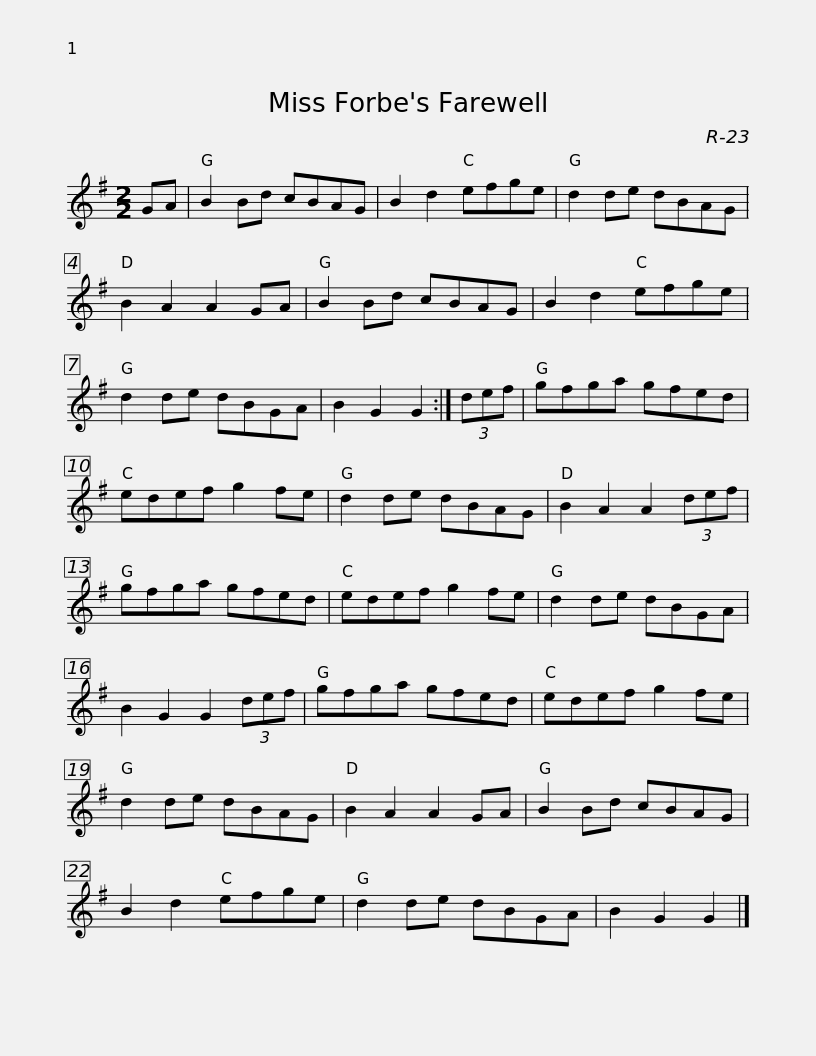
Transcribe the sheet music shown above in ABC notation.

X:1
L:1/8
M:2/2
I:linebreak $
K:G
V:1 treble
V:1
 GA | B2 Bd cBAG | B2 d2 efge | d2 de dBAG | B2 A2 A2 GA | %5
 B2 Bd cBAG | B2 d2 efge |$ d2 de dBGA | B2 G2 G2 :| (3def | %10
 gfga gfed | edef g2 fe | d2 de dBAG | B2 A2 A2 (3def |$ gfga gfed | %15
 edef g2 fe | d2 de dBGA | B2 G2 G2 (3def | gfga gfed | edef g2 fe |$ %20
 d2 de dBAG | B2 A2 A2 GA | B2 Bd cBAG | B2 d2 efge | d2 de dBGA | %25
 B2 G2 G2 |] %26
